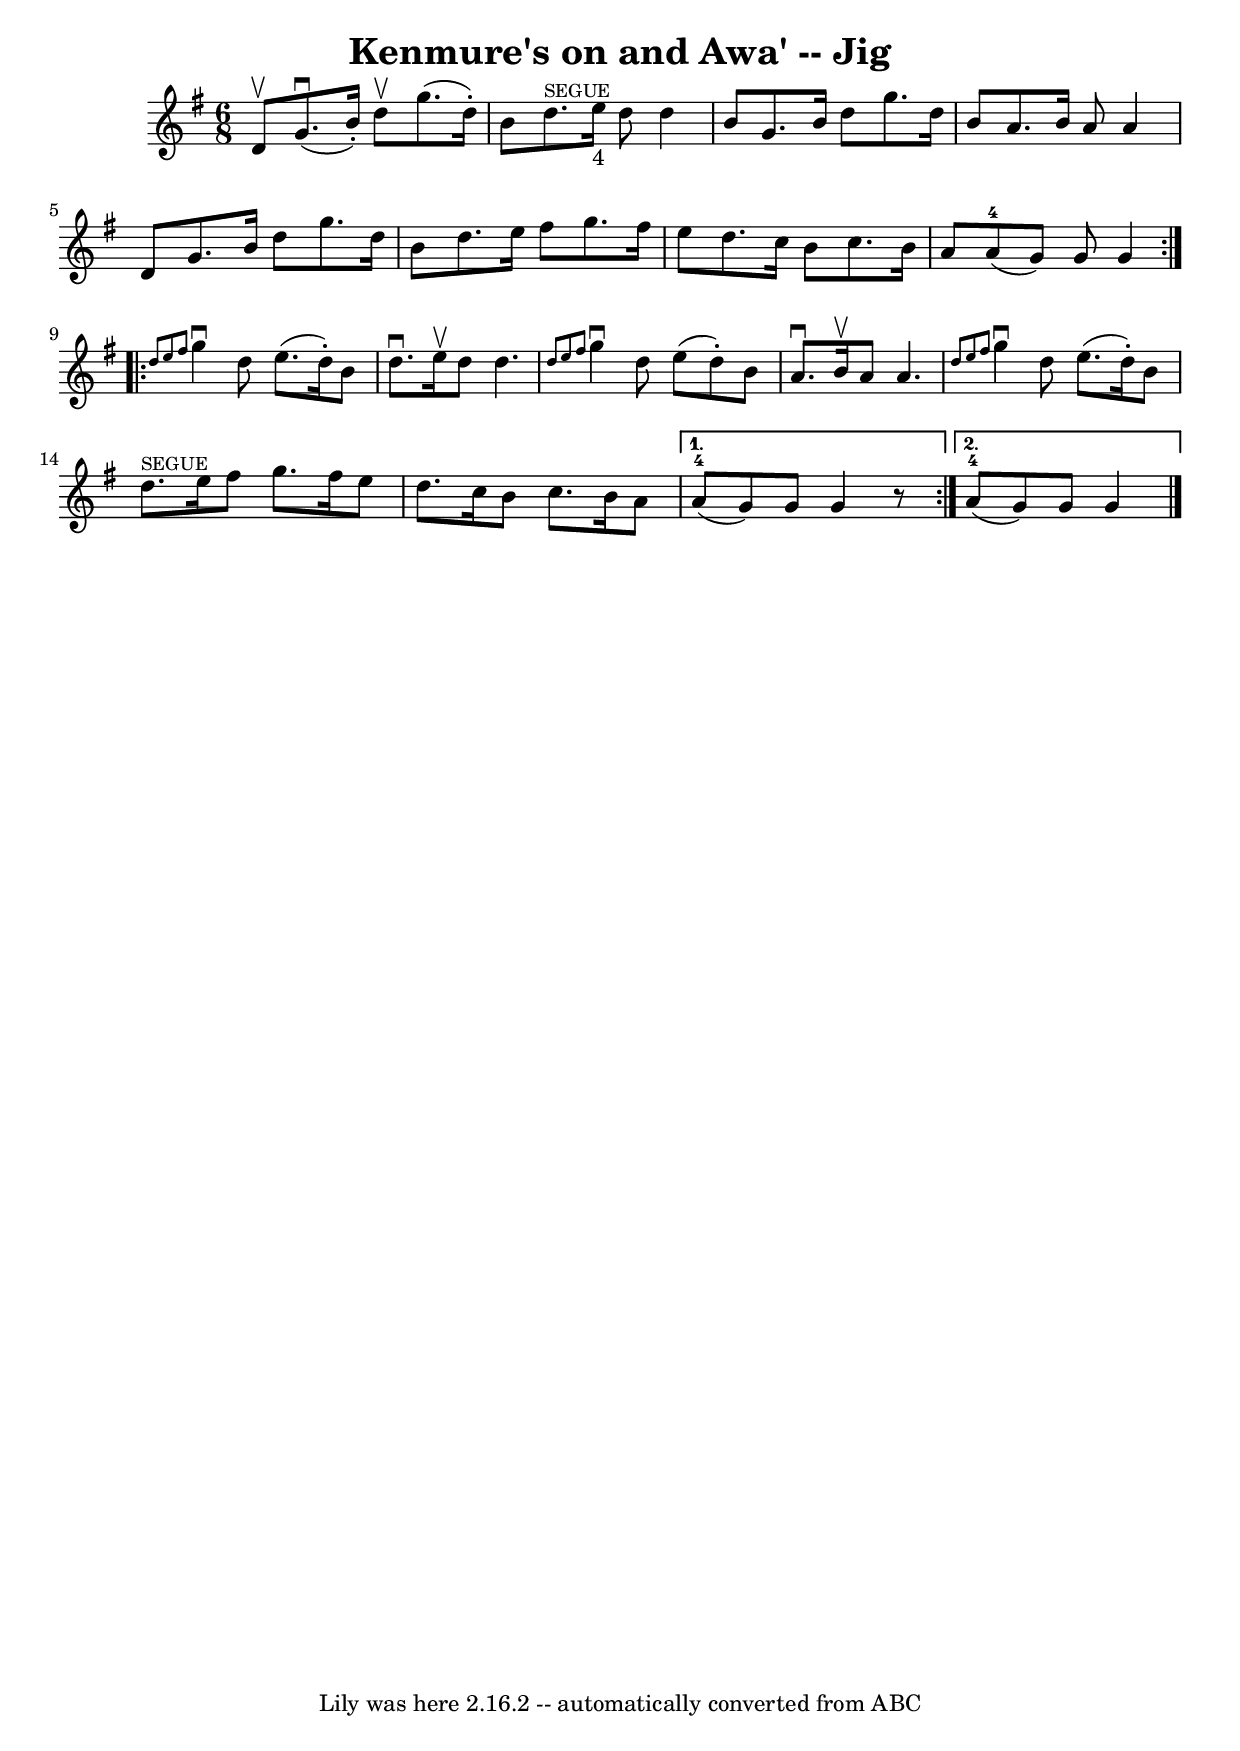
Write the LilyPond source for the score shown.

\version "2.7.40"
\include "Mammoth.ily"
\header {
	%% book = "Ryan's Mammoth Collection"
	crossRefNumber = "1"
	footnotes = ""
	origin = "SCOTCH"
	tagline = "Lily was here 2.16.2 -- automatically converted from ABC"
	title = "Kenmure's on and Awa' -- Jig"
}
voicedefault =  {


\repeat volta 2 {
\time 6/8 
\key g \major d'8^\upbow |
 g'8.^\downbow(b'16 -.)   
d''8^\upbow g''8. (d''16 -.) b'8  |
 d''8.^\segue e''16 
_"4" d''8 d''4 b'8  |
 g'8. b'16 d''8 g''8. d''16   
 b'8  |
 a'8. b'16 a'8 a'4 d'8  |
 g'8. b'16   
 d''8 g''8. d''16 b'8  |
 d''8. e''16 fis''8 g''8.    
fis''16 e''8  |
 d''8. c''16 b'8 c''8. b'16 a'8  
|
 a'8-4(g'8) g'8 g'4  } \repeat volta 2 {     \grace {   
 d''8 e''8 fis''8  } g''4^\downbow d''8 e''8. (d''16 -.)   
b'8  |
 d''8.^\downbow e''16^\upbow d''8 d''4.    |
 
\grace { d''8 e''8 fis''8  } g''4^\downbow d''8 e''8 (d''8 
-.) b'8  |
 a'8.^\downbow b'16^\upbow a'8 a'4.    |
 
    \grace { d''8 e''8 fis''8  } g''4^\downbow d''8 e''8. (
d''16 -.) b'8  |
 d''8.^\segue e''16 fis''8 g''8.    
fis''16 e''8  |
 d''8. c''16 b'8 c''8. b'16 a'8  
} \alternative{{ a'8-4(g'8) g'8 g'4    r8 } { a'8-4(
g'8) g'8 g'4  \bar "|."   }}
}

\score{
    <<

	\context Staff="default"
	{
	    \voicedefault 
	}

    >>
	\layout {
	}
	\midi {}
}
